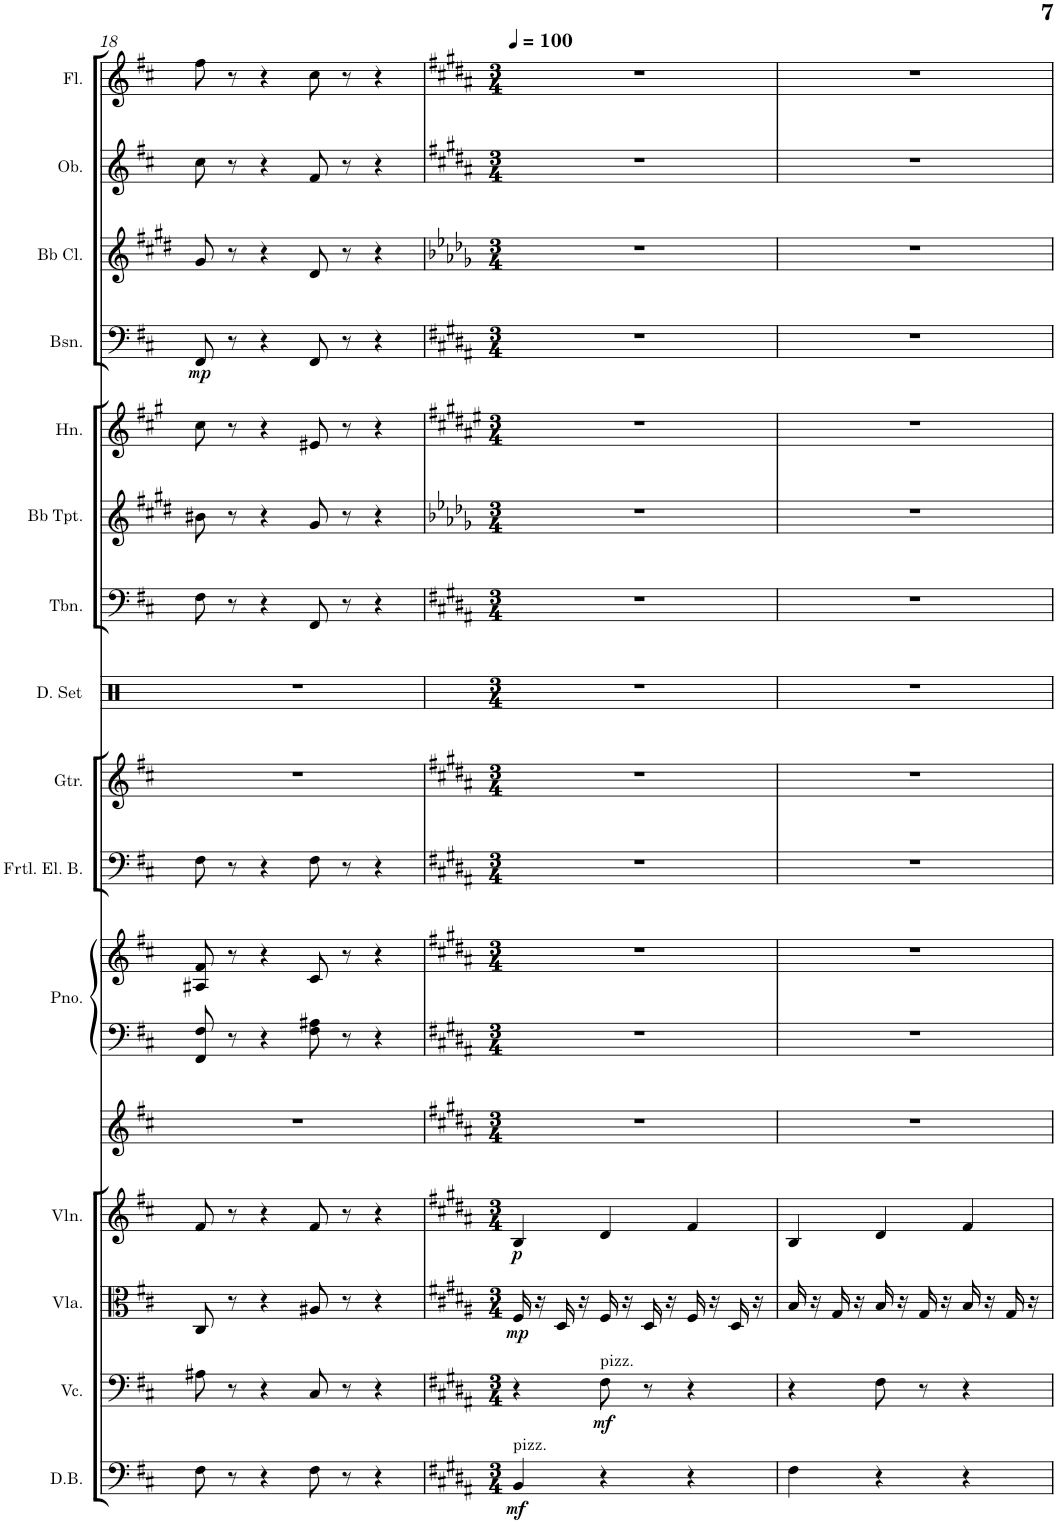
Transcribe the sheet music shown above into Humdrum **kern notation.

**kern	**dynam	**kern	**dynam	**kern	**dynam	**kern	**dynam	**kern	**kern	**kern	**kern	**kern	**kern	**kern	**kern	**kern	**kern	**dynam	**kern	**kern	**kern
*part16	*part16	*part15	*part15	*part14	*part14	*part13	*part13	*part12	*part11	*part11	*part10	*part9	*part8	*part7	*part6	*part5	*part4	*part4	*part3	*part2	*part1
*staff17	*staff17	*staff16	*staff16	*staff15	*staff15	*staff14	*staff14	*staff13	*staff12	*staff11	*staff10	*staff9	*staff8	*staff7	*staff6	*staff5	*staff4	*staff4	*staff3	*staff2	*staff1
*I"Double Bass	*	*I"Cello	*	*I"Viola	*	*I"Violin	*	*I"Voice	*I"Piano	*	*I"Fretless Electric Bass	*I"Guitar	*I"Drumset	*I"Trombone	*I"Trumpet in Bb	*I"Horn in F	*I"Bassoon	*	*I"Clarinet in Bb	*I"Oboe	*I"Flute
*I'D.B.	*	*	*	*I'Vla.	*	*I'Vln.	*	*	*I'Pno.	*	*I'Frtl. El. B.	*I'Gtr.	*I'D. Set	*I'Tbn.	*	*I'Hn.	*I'Bsn.	*	*	*I'Ob.	*I'Fl.
!!LO:PB:g=z
*clefF4	*	*clefF4	*	*clefC3	*	*clefG2	*	*clefG2	*clefF4	*clefG2	*clefF4	*clefG2	*clefX	*clefF4	*clefG2	*clefG2	*clefF4	*	*clefG2	*clefG2	*clefG2
*Trd7c12	*	*	*	*	*	*	*	*	*	*	*Trd7c12	*Trd7c12	*	*	*Trd1c2	*Trd4c7	*	*	*Trd1c2	*	*
*k[f#c#]	*	*k[f#c#]	*	*k[f#c#]	*	*k[f#c#]	*	*k[f#c#]	*k[f#c#]	*k[f#c#]	*k[f#c#]	*k[f#c#]	*k[f#c#]	*k[f#c#]	*k[f#c#g#d#]	*k[f#c#g#]	*k[f#c#]	*	*k[f#c#g#d#]	*k[f#c#]	*k[f#c#]
*D:	*	*D:	*	*D:	*	*D:	*	*D:	*D:	*D:	*D:	*D:	*D:	*D:	*E:	*A:	*D:	*	*E:	*D:	*D:
*M4/4	*	*M4/4	*	*M4/4	*	*M4/4	*	*M4/4	*M4/4	*M4/4	*M4/4	*M4/4	*M4/4	*M4/4	*M4/4	*M4/4	*M4/4	*	*M4/4	*M4/4	*M4/4
=18	=18	=18	=18	=18	=18	=18	=18	=18	=18	=18	=18	=18	=18	=18	=18	=18	=18	=18	=18	=18	=18
!	!	!	!	!	!	!	!	!	!	!	!	!	!	!	!	!	!	!LO:DY:b	!	!	!
8F#\	.	8A#X\	.	8C#/	.	8f#/	.	1r	8FF#/ 8F#/	8A#X/ 8f#/	8F#\	1r	1r	8F#\	8b#X\	8cc#\	8FF#/	mp	8g#/	8cc#\	8ff#\
8r	.	8r	.	8r	.	8r	.	.	8r	8r	8r	.	.	8r	8r	8r	8r	.	8r	8r	8r
4r	.	4r	.	4r	.	4r	.	.	4r	4r	4r	.	.	4r	4r	4r	4r	.	4r	4r	4r
8F#\	.	8C#/	.	8A#X/	.	8f#/	.	.	8F#\ 8A#X\	8c#/	8F#\	.	.	8FF#/	8g#/	8e#X/	8FF#/	.	8d#/	8f#/	8cc#\
8r	.	8r	.	8r	.	8r	.	.	8r	8r	8r	.	.	8r	8r	8r	8r	.	8r	8r	8r
4r	.	4r	.	4r	.	4r	.	.	4r	4r	4r	.	.	4r	4r	4r	4r	.	4r	4r	4r
=19	=19	=19	=19	=19	=19	=19	=19	=19	=19	=19	=19	=19	=19	=19	=19	=19	=19	=19	=19	=19	=19
*k[f#c#g#d#a#]	*	*k[f#c#g#d#a#]	*	*k[f#c#g#d#a#]	*	*k[f#c#g#d#a#]	*	*k[f#c#g#d#a#]	*k[f#c#g#d#a#]	*k[f#c#g#d#a#]	*k[f#c#g#d#a#]	*k[f#c#g#d#a#]	*k[f#c#g#d#a#]	*k[f#c#g#d#a#]	*k[b-e-a-d-g-]	*k[f#c#g#d#a#e#]	*k[f#c#g#d#a#]	*	*k[b-e-a-d-g-]	*k[f#c#g#d#a#]	*k[f#c#g#d#a#]
*B:	*	*B:	*	*B:	*	*B:	*	*B:	*B:	*B:	*B:	*B:	*B:	*B:	*D-:	*F#:	*B:	*	*D-:	*B:	*B:
*M3/4	*	*M3/4	*	*M3/4	*	*M3/4	*	*M3/4	*M3/4	*M3/4	*M3/4	*M3/4	*M3/4	*M3/4	*M3/4	*M3/4	*M3/4	*	*M3/4	*M3/4	*M3/4
*	*	*	*	*	*	*	*	*	*	*	*	*	*	*	*	*	*	*	*	*	*MM100
!LO:TX:a:t=pizz.	!	!	!	!	!	!	!	!	!	!	!	!	!	!	!	!	!	!	!	!	!
!	!LO:DY:b	!	!	!	!LO:DY:b	!	!LO:DY:b	!	!	!	!	!	!	!	!	!	!	!	!	!	!
4BB/	mf	4r	.	16F#/	mp	4B/	p	2.r	2.r	2.r	2.r	2.r	2.r	2.r	2.r	2.r	2.r	.	2.r	2.r	2.r
.	.	.	.	16r	.	.	.	.	.	.	.	.	.	.	.	.	.	.	.	.	.
.	.	.	.	16D#/	.	.	.	.	.	.	.	.	.	.	.	.	.	.	.	.	.
.	.	.	.	16r	.	.	.	.	.	.	.	.	.	.	.	.	.	.	.	.	.
!	!	!LO:TX:a:t=pizz.	!	!	!	!	!	!	!	!	!	!	!	!	!	!	!	!	!	!	!
!	!	!	!LO:DY:b	!	!	!	!	!	!	!	!	!	!	!	!	!	!	!	!	!	!
4r	.	8F#\	mf	16F#/	.	4d#/	.	.	.	.	.	.	.	.	.	.	.	.	.	.	.
.	.	.	.	16r	.	.	.	.	.	.	.	.	.	.	.	.	.	.	.	.	.
.	.	8r	.	16D#/	.	.	.	.	.	.	.	.	.	.	.	.	.	.	.	.	.
.	.	.	.	16r	.	.	.	.	.	.	.	.	.	.	.	.	.	.	.	.	.
4r	.	4r	.	16F#/	.	4f#/	.	.	.	.	.	.	.	.	.	.	.	.	.	.	.
.	.	.	.	16r	.	.	.	.	.	.	.	.	.	.	.	.	.	.	.	.	.
.	.	.	.	16D#/	.	.	.	.	.	.	.	.	.	.	.	.	.	.	.	.	.
.	.	.	.	16r	.	.	.	.	.	.	.	.	.	.	.	.	.	.	.	.	.
=20	=20	=20	=20	=20	=20	=20	=20	=20	=20	=20	=20	=20	=20	=20	=20	=20	=20	=20	=20	=20	=20
4F#\	.	4r	.	16B/	.	4B/	.	2.r	2.r	2.r	2.r	2.r	2.r	2.r	2.r	2.r	2.r	.	2.r	2.r	2.r
.	.	.	.	16r	.	.	.	.	.	.	.	.	.	.	.	.	.	.	.	.	.
.	.	.	.	16G#/	.	.	.	.	.	.	.	.	.	.	.	.	.	.	.	.	.
.	.	.	.	16r	.	.	.	.	.	.	.	.	.	.	.	.	.	.	.	.	.
4r	.	8F#\	.	16B/	.	4d#/	.	.	.	.	.	.	.	.	.	.	.	.	.	.	.
.	.	.	.	16r	.	.	.	.	.	.	.	.	.	.	.	.	.	.	.	.	.
.	.	8r	.	16G#/	.	.	.	.	.	.	.	.	.	.	.	.	.	.	.	.	.
.	.	.	.	16r	.	.	.	.	.	.	.	.	.	.	.	.	.	.	.	.	.
4r	.	4r	.	16B/	.	4f#/	.	.	.	.	.	.	.	.	.	.	.	.	.	.	.
.	.	.	.	16r	.	.	.	.	.	.	.	.	.	.	.	.	.	.	.	.	.
.	.	.	.	16G#/	.	.	.	.	.	.	.	.	.	.	.	.	.	.	.	.	.
.	.	.	.	16r	.	.	.	.	.	.	.	.	.	.	.	.	.	.	.	.	.
=	=	=	=	=	=	=	=	=	=	=	=	=	=	=	=	=	=	=	=	=	=
*-	*-	*-	*-	*-	*-	*-	*-	*-	*-	*-	*-	*-	*-	*-	*-	*-	*-	*-	*-	*-	*-
